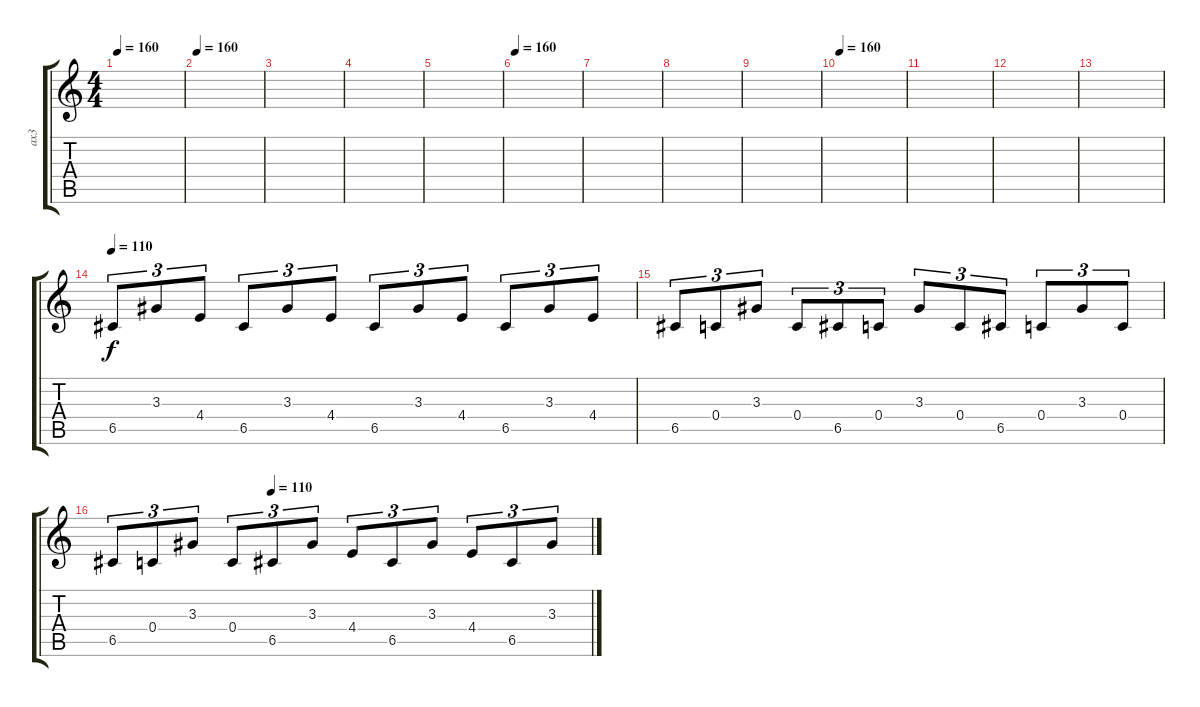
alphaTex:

\track ("ax3" "ax3") {instrument distortionguitar}
\staff {score tabs}
\tuning (D4 A3 F3 C3 G2 C2) {hide}
\ts (4 4)
\tempo 160
\clef g2
\ks c
|
\tempo 160
|
|
|
|
\tempo 160
|
|
|
|
\tempo 160
|
|
|
|
\tempo 110
6.5.8{tu (3 2)} 3.3.8{tu (3 2)} 4.4.8{tu (3 2)} 6.5.8{tu (3 2)} 3.3.8{tu (3 2)} 4.4.8{tu (3 2)} 6.5.8{tu (3 2)} 3.3.8{tu (3 2)} 4.4.8{tu (3 2)} 6.5.8{tu (3 2)} 3.3.8{tu (3 2)} 4.4.8{tu (3 2)} |
6.5.8{tu (3 2)} 0.4.8{tu (3 2)} 3.3.8{tu (3 2)} 0.4.8{tu (3 2)} 6.5.8{tu (3 2)} 0.4.8{tu (3 2)} 3.3.8{tu (3 2)} 0.4.8{tu (3 2)} 6.5.8{tu (3 2)} 0.4.8{tu (3 2)} 3.3.8{tu (3 2)} 0.4.8{tu (3 2)} |
\tempo (110 0.3333333333333333)
6.5.8{tu (3 2)} 0.4.8{tu (3 2)} 3.3.8{tu (3 2)} 0.4.8{tu (3 2)} 6.5.8{tu (3 2)} 3.3.8{tu (3 2)} 4.4.8{tu (3 2)} 6.5.8{tu (3 2)} 3.3.8{tu (3 2)} 4.4.8{tu (3 2)} 6.5.8{tu (3 2)} 3.3.8{tu (3 2)}
